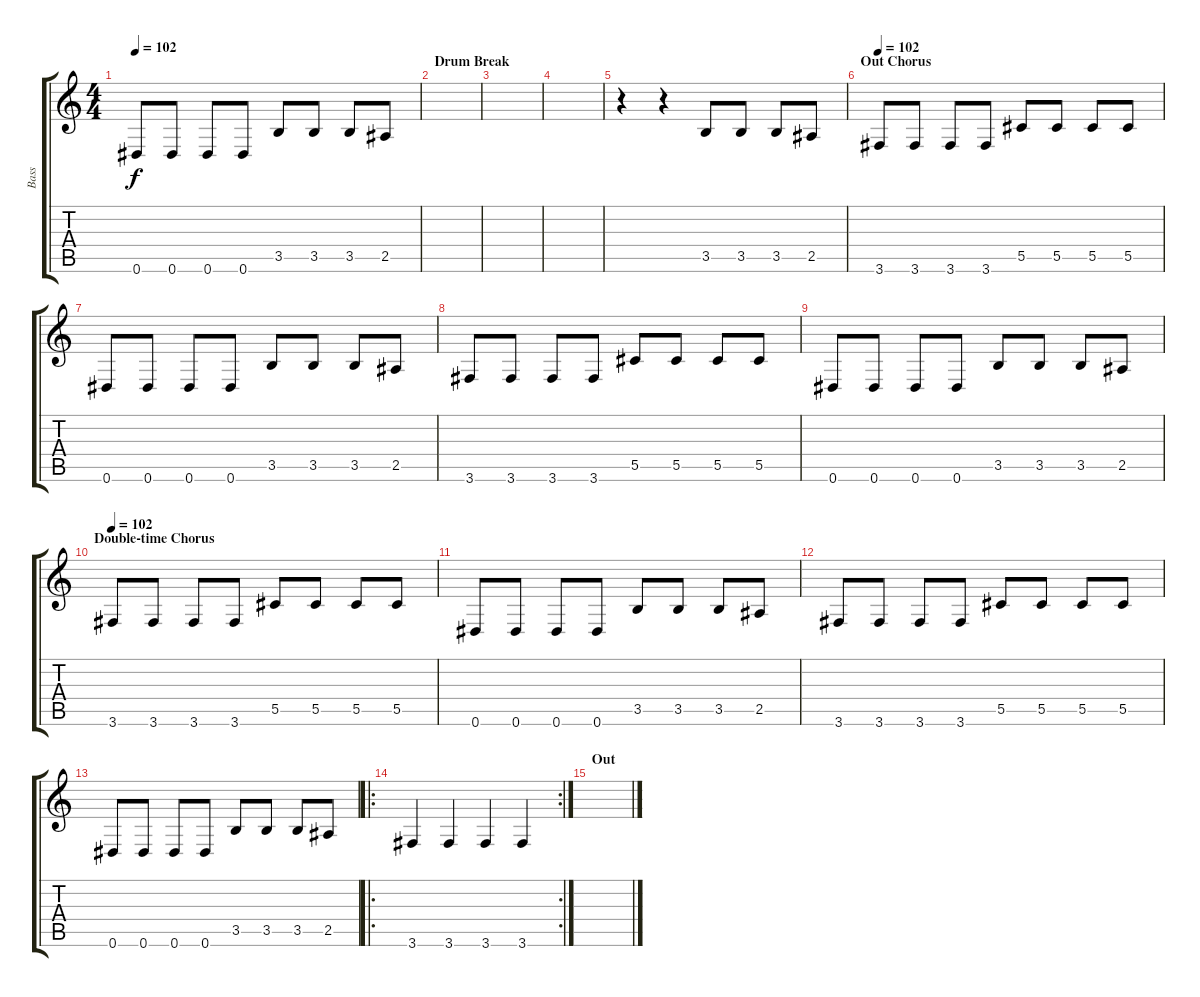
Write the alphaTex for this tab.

\track ("Bass" "Bass") {instrument electricbassfinger}
\staff {score tabs}
\tuning (Eb4 Bb3 Gb3 Db3 Ab2 Eb2) {hide}
\ts (4 4)
\tempo 102
\clef g2
\ks c
0.6.8{dy f} 0.6.8 0.6.8 0.6.8 3.5.8 3.5.8 3.5.8 2.5.8 |
\section ("" "Drum Break")
|
|
|
r.4 r.4 3.5.8 3.5.8 3.5.8 2.5.8 |
\section ("" "Out Chorus")
\tempo 102
3.6.8 3.6.8 3.6.8 3.6.8 5.5.8 5.5.8 5.5.8 5.5.8 |
0.6.8 0.6.8 0.6.8 0.6.8 3.5.8 3.5.8 3.5.8 2.5.8 |
3.6.8 3.6.8 3.6.8 3.6.8 5.5.8 5.5.8 5.5.8 5.5.8 |
0.6.8 0.6.8 0.6.8 0.6.8 3.5.8 3.5.8 3.5.8 2.5.8 |
\section ("" "Double-time Chorus")
\tempo 102
3.6.8 3.6.8 3.6.8 3.6.8 5.5.8 5.5.8 5.5.8 5.5.8 |
0.6.8 0.6.8 0.6.8 0.6.8 3.5.8 3.5.8 3.5.8 2.5.8 |
3.6.8 3.6.8 3.6.8 3.6.8 5.5.8 5.5.8 5.5.8 5.5.8 |
0.6.8 0.6.8 0.6.8 0.6.8 3.5.8 3.5.8 3.5.8 2.5.8 |
\ro
\rc 2
3.6.4 3.6.4 3.6.4 3.6.4 |
\section ("" "Out")
